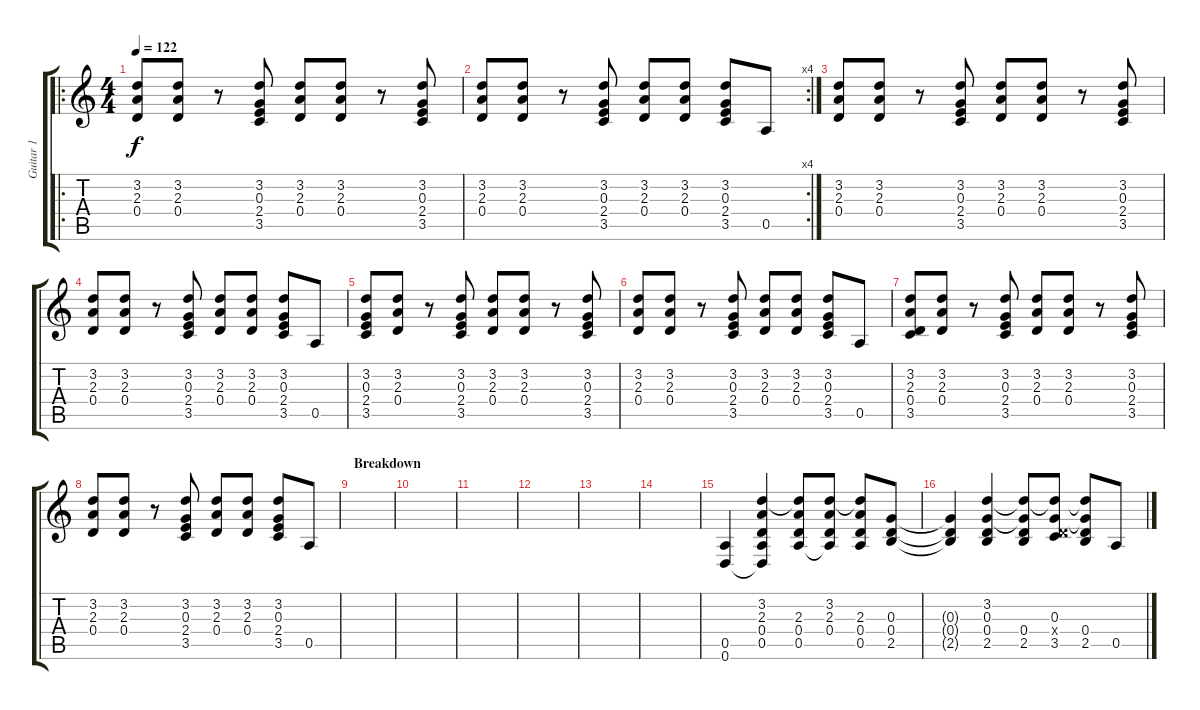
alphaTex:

\track ("Guitar 1" "Guitar 1") {instrument acousticguitarnylon}
\staff {score tabs}
\tuning (E4 B3 G3 D3 A2 D2) {hide}
\ro
\ts (4 4)
\tempo 122
\clef g2
\ks c
(3.2 2.3 0.4).8{dy f} (3.2 2.3 0.4).8 r.8 (3.2 0.3 2.4 3.5).8 (3.2 2.3 0.4).8 (3.2 2.3 0.4).8 r.8 (3.2 0.3 2.4 3.5).8 |
\rc 4
(3.2 2.3 0.4).8 (3.2 2.3 0.4).8 r.8 (3.2 0.3 2.4 3.5).8 (3.2 2.3 0.4).8 (3.2 2.3 0.4).8 (3.2 0.3 2.4 3.5).8 0.5.8 |
(3.2 2.3 0.4).8 (3.2 2.3 0.4).8 r.8 (3.2 0.3 2.4 3.5).8 (3.2 2.3 0.4).8 (3.2 2.3 0.4).8 r.8 (3.2 0.3 2.4 3.5).8 |
(3.2 2.3 0.4).8 (3.2 2.3 0.4).8 r.8 (3.2 0.3 2.4 3.5).8 (3.2 2.3 0.4).8 (3.2 2.3 0.4).8 (3.2 0.3 2.4 3.5).8 0.5.8 |
(3.2 0.3 2.4 3.5).8 (3.2 2.3 0.4).8 r.8 (3.2 0.3 2.4 3.5).8 (3.2 2.3 0.4).8 (3.2 2.3 0.4).8 r.8 (3.2 0.3 2.4 3.5).8 |
(3.2 2.3 0.4).8 (3.2 2.3 0.4).8 r.8 (3.2 0.3 2.4 3.5).8 (3.2 2.3 0.4).8 (3.2 2.3 0.4).8 (3.2 0.3 2.4 3.5).8 0.5.8 |
(3.2 2.3 0.4 3.5).8 (3.2 2.3 0.4).8 r.8 (3.2 0.3 2.4 3.5).8 (3.2 2.3 0.4).8 (3.2 2.3 0.4).8 r.8 (3.2 0.3 2.4 3.5).8 |
(3.2 2.3 0.4).8 (3.2 2.3 0.4).8 r.8 (3.2 0.3 2.4 3.5).8 (3.2 2.3 0.4).8 (3.2 2.3 0.4).8 (3.2 0.3 2.4 3.5).8 0.5.8 |
\section ("" "Breakdown")
|
|
|
|
|
|
(0.5 0.6).4 (3.2 2.3 0.4 0.5 0.6{t}).4 (3.2{t} 2.3 0.4 0.5).8 (3.2 2.3 0.4 0.5{t}).8 (3.2{t} 2.3 0.4 0.5).8 (0.3 0.4 2.5).8 |
(0.3{t} 0.4{t} 2.5{t}).4 (3.2 0.3 0.4 2.5).4 (3.2{t} 0.3{t} 0.4 2.5).8 (3.2{t} 0.3 0.4{x} 3.5).8 (3.2{t} 0.3{t} 0.4 2.5).8 0.5.8
